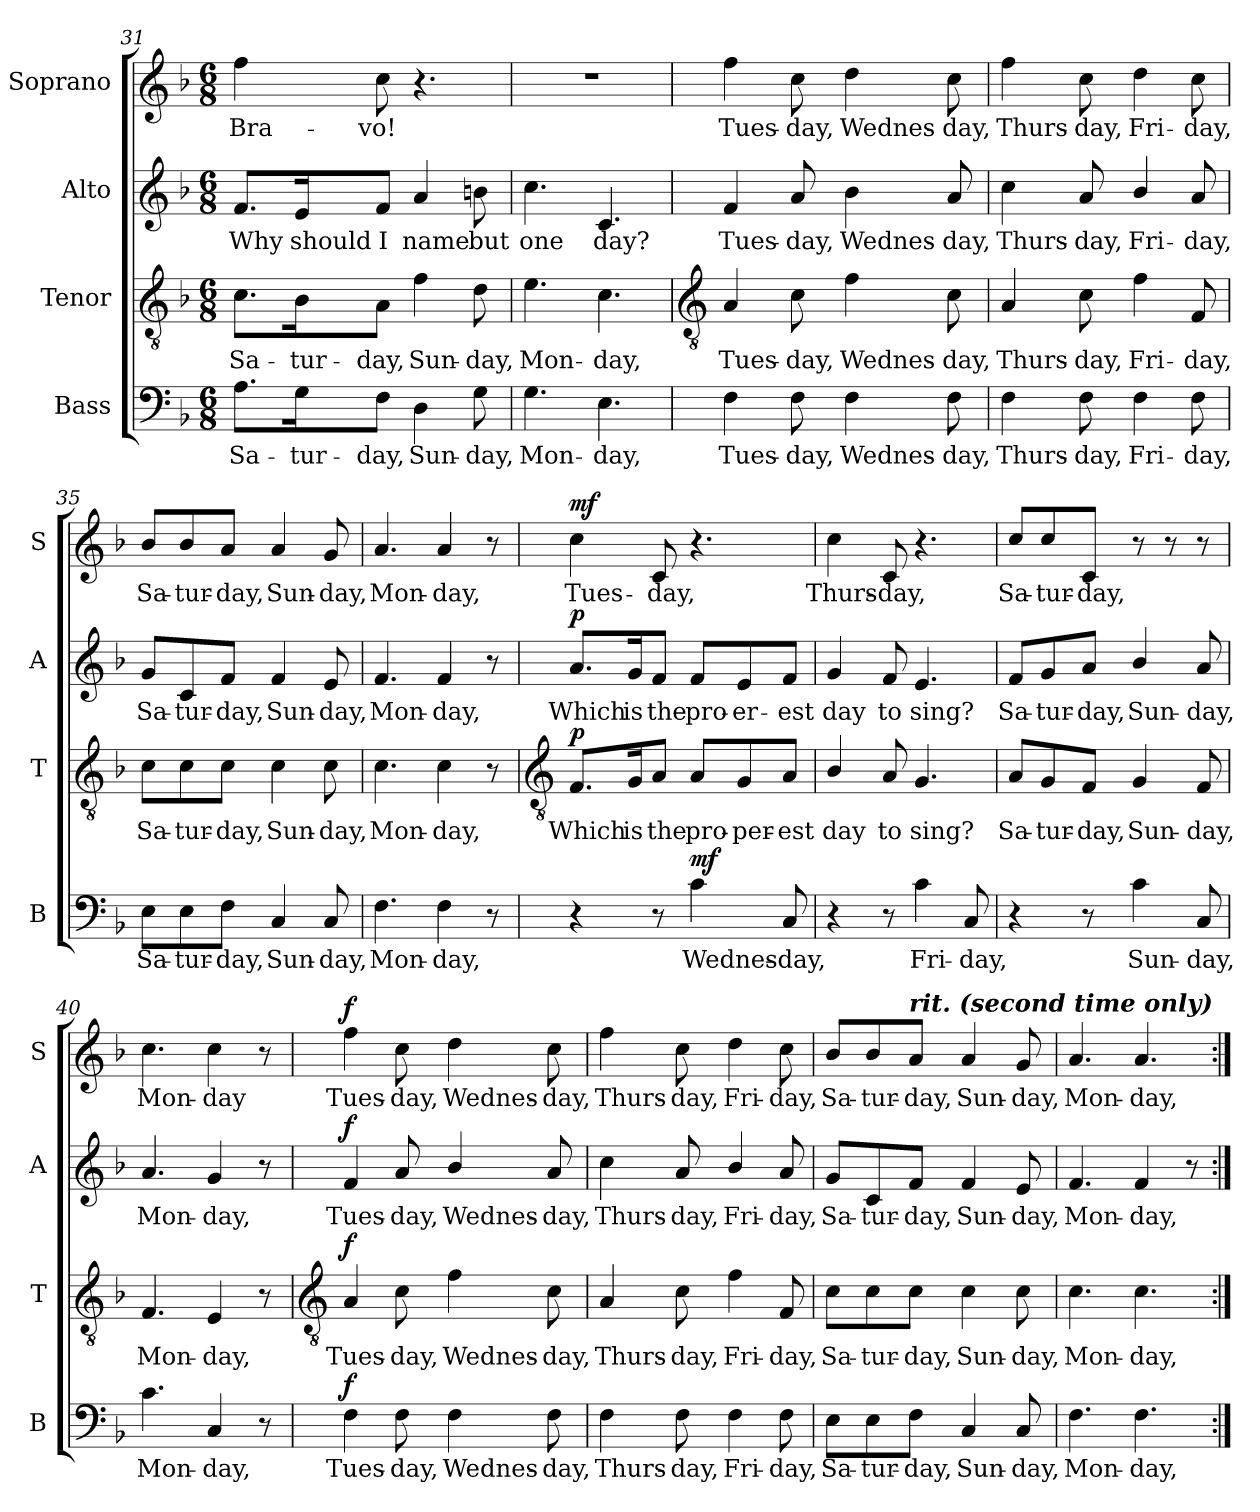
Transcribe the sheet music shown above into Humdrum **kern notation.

**kern	**text	**dynam	**kern	**text	**dynam	**kern	**text	**dynam	**kern	**text	**dynam
*part4	*part4	*part4	*part3	*part3	*part3	*part2	*part2	*part2	*part1	*part1	*part1
*staff4	*staff4	*staff4	*staff3	*staff3	*staff3	*staff2	*staff2	*staff2	*staff1	*staff1	*staff1
*I"Bass	*	*	*I"Tenor	*	*	*I"Alto	*	*	*I"Soprano	*	*
*I'B	*	*	*I'T	*	*	*I'A	*	*	*I'S	*	*
*clefF4	*	*	*clefGv2	*	*	*clefG2	*	*	*clefG2	*	*
*k[b-]	*	*	*k[b-]	*	*	*k[b-]	*	*	*k[b-]	*	*
*F:	*	*	*F:	*	*	*F:	*	*	*F:	*	*
*M6/8	*	*	*M6/8	*	*	*M6/8	*	*	*M6/8	*	*
=31	=31	=31	=31	=31	=31	=31	=31	=31	=31	=31	=31
!	!LO:LY:b	!	!	!LO:LY:b	!	!	!LO:LY:b	!	!	!LO:LY:b	!
8.A\L	Sa-	.	8.c\L	Sa-	.	8.f/L	Why	.	4ff	Bra-	.
!	!LO:LY:b	!	!	!LO:LY:b	!	!	!LO:LY:b	!	!	!	!
16G\K	-tur-	.	16B-\K	-tur-	.	16e/K	should	.	.	.	.
!	!LO:LY:b	!	!	!LO:LY:b	!	!	!LO:LY:b	!	!	!LO:LY:b	!
8F\J	-day,	.	8A\J	-day,	.	8f/J	I	.	8cc	-vo!	.
!	!LO:LY:b	!	!	!LO:LY:b	!	!	!LO:LY:b	!	!	!	!
4D	Sun-	.	4f	Sun-	.	4a	name	.	4.r	.	.
!	!LO:LY:b	!	!	!LO:LY:b	!	!	!LO:LY:b	!	!	!	!
8G	-day,	.	8d	-day,	.	8bn	but	.	.	.	.
=32	=32	=32	=32	=32	=32	=32	=32	=32	=32	=32	=32
!	!LO:LY:b	!	!	!LO:LY:b	!	!	!LO:LY:b	!	!LO:N:vis=1	!	!
4.G	Mon-	.	4.e	Mon-	.	4.cc	one	.	2.r	.	.
!	!LO:LY:b	!	!	!LO:LY:b	!	!	!LO:LY:b	!	!	!	!
4.E	-day,	.	4.c	-day,	.	4.c	day?	.	.	.	.
!!LO:LB:g=z
=33	=33	=33	=33	=33	=33	=33	=33	=33	=33	=33	=33
*	*	*	*clefGv2	*	*	*	*	*	*	*	*
!	!LO:LY:b	!	!	!LO:LY:b	!	!	!LO:LY:b	!	!	!LO:LY:b	!
4F	Tues-	.	4A	Tues-	.	4f	Tues-	.	4ff	Tues-	.
!	!LO:LY:b	!	!	!LO:LY:b	!	!	!LO:LY:b	!	!	!LO:LY:b	!
8F	-day,	.	8c	-day,	.	8a	-day,	.	8cc	-day,	.
!	!LO:LY:b	!	!	!LO:LY:b	!	!	!LO:LY:b	!	!	!LO:LY:b	!
4F	Wednes-	.	4f	Wednes-	.	4b-	Wednes-	.	4dd	Wednes-	.
!	!LO:LY:b	!	!	!LO:LY:b	!	!	!LO:LY:b	!	!	!LO:LY:b	!
8F	-day,	.	8c	-day,	.	8a	-day,	.	8cc	-day,	.
=34	=34	=34	=34	=34	=34	=34	=34	=34	=34	=34	=34
!	!LO:LY:b	!	!	!LO:LY:b	!	!	!LO:LY:b	!	!	!LO:LY:b	!
4F	Thurs-	.	4A	Thurs-	.	4cc	Thurs-	.	4ff	Thurs-	.
!	!LO:LY:b	!	!	!LO:LY:b	!	!	!LO:LY:b	!	!	!LO:LY:b	!
8F	-day,	.	8c	-day,	.	8a	-day,	.	8cc	-day,	.
!	!LO:LY:b	!	!	!LO:LY:b	!	!	!LO:LY:b	!	!	!LO:LY:b	!
4F	Fri-	.	4f	Fri-	.	4b-/	Fri-	.	4dd	Fri-	.
!	!LO:LY:b	!	!	!LO:LY:b	!	!	!LO:LY:b	!	!	!LO:LY:b	!
8F	-day,	.	8F	-day,	.	8a	-day,	.	8cc	-day,	.
=35	=35	=35	=35	=35	=35	=35	=35	=35	=35	=35	=35
!	!LO:LY:b	!	!	!LO:LY:b	!	!	!LO:LY:b	!	!	!LO:LY:b	!
8E\L	Sa-	.	8c\L	Sa-	.	8g/L	Sa-	.	8b-/L	Sa-	.
!	!LO:LY:b	!	!	!LO:LY:b	!	!	!LO:LY:b	!	!	!LO:LY:b	!
8E\	-tur-	.	8c\	-tur-	.	8c/	-tur-	.	8b-/	-tur-	.
!	!LO:LY:b	!	!	!LO:LY:b	!	!	!LO:LY:b	!	!	!LO:LY:b	!
8F\J	-day,	.	8c\J	-day,	.	8f/J	-day,	.	8a/J	-day,	.
!	!LO:LY:b	!	!	!LO:LY:b	!	!	!LO:LY:b	!	!	!LO:LY:b	!
4C	Sun-	.	4c	Sun-	.	4f	Sun-	.	4a	Sun-	.
!	!LO:LY:b	!	!	!LO:LY:b	!	!	!LO:LY:b	!	!	!LO:LY:b	!
8C	-day,	.	8c	-day,	.	8e	-day,	.	8g	-day,	.
=36	=36	=36	=36	=36	=36	=36	=36	=36	=36	=36	=36
!	!LO:LY:b	!	!	!LO:LY:b	!	!	!LO:LY:b	!	!	!LO:LY:b	!
4.F	Mon-	.	4.c	Mon-	.	4.f	Mon-	.	4.a	Mon-	.
!	!LO:LY:b	!	!	!LO:LY:b	!	!	!LO:LY:b	!	!	!LO:LY:b	!
4F	-day,	.	4c	-day,	.	4f	-day,	.	4a	-day,	.
8r	.	.	8r	.	.	8r	.	.	8r	.	.
!!LO:LB:g=z
=37	=37	=37	=37	=37	=37	=37	=37	=37	=37	=37	=37
*	*	*	*clefGv2	*	*	*	*	*	*	*	*
!	!	!	!	!LO:LY:b	!LO:DY:b	!	!LO:LY:b	!LO:DY:b	!	!LO:LY:b	!LO:DY:b
4r	.	.	8.F/L	Which	p	8.a/L	Which	p	4cc	Tues-	mf
!	!	!	!	!LO:LY:b	!	!	!LO:LY:b	!	!	!	!
.	.	.	16G/K	is	.	16g/K	is	.	.	.	.
!	!	!	!	!LO:LY:b	!	!	!LO:LY:b	!	!	!LO:LY:b	!
8r	.	.	8A/J	the	.	8f/J	the	.	8c	-day,	.
!	!LO:LY:b	!LO:DY:b	!	!LO:LY:b	!	!	!LO:LY:b	!	!	!	!
4c	Wednes-	mf	8A/L	pro-	.	8f/L	pro-	.	4.r	.	.
!	!	!	!	!LO:LY:b	!	!	!LO:LY:b	!	!	!	!
.	.	.	8G/	-per-	.	8e/	-er-	.	.	.	.
!	!LO:LY:b	!	!	!LO:LY:b	!	!	!LO:LY:b	!	!	!	!
8C	-day,	.	8A/J	-est	.	8f/J	-est	.	.	.	.
=38	=38	=38	=38	=38	=38	=38	=38	=38	=38	=38	=38
!	!	!	!	!LO:LY:b	!	!	!LO:LY:b	!	!	!LO:LY:b	!
4r	.	.	4B-/	day	.	4g	day	.	4cc	Thurs-	.
!	!	!	!	!LO:LY:b	!	!	!LO:LY:b	!	!	!LO:LY:b	!
8r	.	.	8A	to	.	8f	to	.	8c	-day,	.
!	!LO:LY:b	!	!	!LO:LY:b	!	!	!LO:LY:b	!	!	!	!
4c	Fri-	.	4.G	sing?	.	4.e	sing?	.	4.r	.	.
!	!LO:LY:b	!	!	!	!	!	!	!	!	!	!
8C	-day,	.	.	.	.	.	.	.	.	.	.
=39	=39	=39	=39	=39	=39	=39	=39	=39	=39	=39	=39
!	!	!	!	!LO:LY:b	!	!	!LO:LY:b	!	!	!LO:LY:b	!
4r	.	.	8A/L	Sa-	.	8f/L	Sa-	.	8cc/L	Sa-	.
!	!	!	!	!LO:LY:b	!	!	!LO:LY:b	!	!	!LO:LY:b	!
.	.	.	8G/	-tur-	.	8g/	-tur-	.	8cc/	-tur-	.
!	!	!	!	!LO:LY:b	!	!	!LO:LY:b	!	!	!LO:LY:b	!
8r	.	.	8F/J	-day,	.	8a/J	-day,	.	8c/J	-day,	.
!	!LO:LY:b	!	!	!LO:LY:b	!	!	!LO:LY:b	!	!	!	!
4c	Sun-	.	4G	Sun-	.	4b-/	Sun-	.	8r	.	.
.	.	.	.	.	.	.	.	.	8r	.	.
!	!LO:LY:b	!	!	!LO:LY:b	!	!	!LO:LY:b	!	!	!	!
8C	-day,	.	8F	-day,	.	8a	-day,	.	8r	.	.
=40	=40	=40	=40	=40	=40	=40	=40	=40	=40	=40	=40
!	!LO:LY:b	!	!	!LO:LY:b	!	!	!LO:LY:b	!	!	!LO:LY:b	!
4.c	Mon-	.	4.F	Mon-	.	4.a	Mon-	.	4.cc	Mon-	.
!	!LO:LY:b	!	!	!LO:LY:b	!	!	!LO:LY:b	!	!	!LO:LY:b	!
4C	-day,	.	4E	-day,	.	4g	-day,	.	4cc	-day	.
8r	.	.	8r	.	.	8r	.	.	8r	.	.
!!LO:LB:g=z
=41	=41	=41	=41	=41	=41	=41	=41	=41	=41	=41	=41
*	*	*	*clefGv2	*	*	*	*	*	*	*	*
!	!LO:LY:b	!LO:DY:b	!	!LO:LY:b	!LO:DY:b	!	!LO:LY:b	!LO:DY:b	!	!LO:LY:b	!LO:DY:b
4F	Tues-	f	4A	Tues-	f	4f	Tues-	f	4ff	Tues-	f
!	!LO:LY:b	!	!	!LO:LY:b	!	!	!LO:LY:b	!	!	!LO:LY:b	!
8F	-day,	.	8c	-day,	.	8a	-day,	.	8cc	-day,	.
!	!LO:LY:b	!	!	!LO:LY:b	!	!	!LO:LY:b	!	!	!LO:LY:b	!
4F	Wednes-	.	4f	Wednes-	.	4b-/	Wednes-	.	4dd	Wednes-	.
!	!LO:LY:b	!	!	!LO:LY:b	!	!	!LO:LY:b	!	!	!LO:LY:b	!
8F	-day,	.	8c	-day,	.	8a	-day,	.	8cc	-day,	.
=42	=42	=42	=42	=42	=42	=42	=42	=42	=42	=42	=42
!	!LO:LY:b	!	!	!LO:LY:b	!	!	!LO:LY:b	!	!	!LO:LY:b	!
4F	Thurs-	.	4A	Thurs-	.	4cc	Thurs-	.	4ff	Thurs-	.
!	!LO:LY:b	!	!	!LO:LY:b	!	!	!LO:LY:b	!	!	!LO:LY:b	!
8F	-day,	.	8c	-day,	.	8a	-day,	.	8cc	-day,	.
!	!LO:LY:b	!	!	!LO:LY:b	!	!	!LO:LY:b	!	!	!LO:LY:b	!
4F	Fri-	.	4f	Fri-	.	4b-/	Fri-	.	4dd	Fri-	.
!	!LO:LY:b	!	!	!LO:LY:b	!	!	!LO:LY:b	!	!	!LO:LY:b	!
8F	-day,	.	8F	-day,	.	8a	-day,	.	8cc	-day,	.
=43	=43	=43	=43	=43	=43	=43	=43	=43	=43	=43	=43
!	!LO:LY:b	!	!	!LO:LY:b	!	!	!LO:LY:b	!	!	!LO:LY:b	!
8E\L	Sa-	.	8c\L	Sa-	.	8g/L	Sa-	.	8b-/L	Sa-	.
!	!LO:LY:b	!	!	!LO:LY:b	!	!	!LO:LY:b	!	!	!LO:LY:b	!
8E\	-tur-	.	8c\	-tur-	.	8c/	-tur-	.	8b-/	-tur-	.
!	!	!	!	!	!	!	!	!	!LO:TX:a:Bi:t=rit. (second time only)	!	!
!	!LO:LY:b	!	!	!LO:LY:b	!	!	!LO:LY:b	!	!	!LO:LY:b	!
8F\J	-day,	.	8c\J	-day,	.	8f/J	-day,	.	8a/J	-day,	.
!	!LO:LY:b	!	!	!LO:LY:b	!	!	!LO:LY:b	!	!	!LO:LY:b	!
4C	Sun-	.	4c	Sun-	.	4f	Sun-	.	4a	Sun-	.
!	!LO:LY:b	!	!	!LO:LY:b	!	!	!LO:LY:b	!	!	!LO:LY:b	!
8C	-day,	.	8c	-day,	.	8e	-day,	.	8g	-day,	.
=44	=44	=44	=44	=44	=44	=44	=44	=44	=44	=44	=44
!	!LO:LY:b	!	!	!LO:LY:b	!	!	!LO:LY:b	!	!	!LO:LY:b	!
4.F	Mon-	.	4.c	Mon-	.	4.f	Mon-	.	4.a	Mon-	.
!	!LO:LY:b	!	!	!LO:LY:b	!	!	!LO:LY:b	!	!	!LO:LY:b	!
4.F	-day,	.	4.c	-day,	.	4f	-day,	.	4.a	-day,	.
.	.	.	.	.	.	8r	.	.	.	.	.
=:|!	=:|!	=:|!	=:|!	=:|!	=:|!	=:|!	=:|!	=:|!	=:|!	=:|!	=:|!
*-	*-	*-	*-	*-	*-	*-	*-	*-	*-	*-	*-
